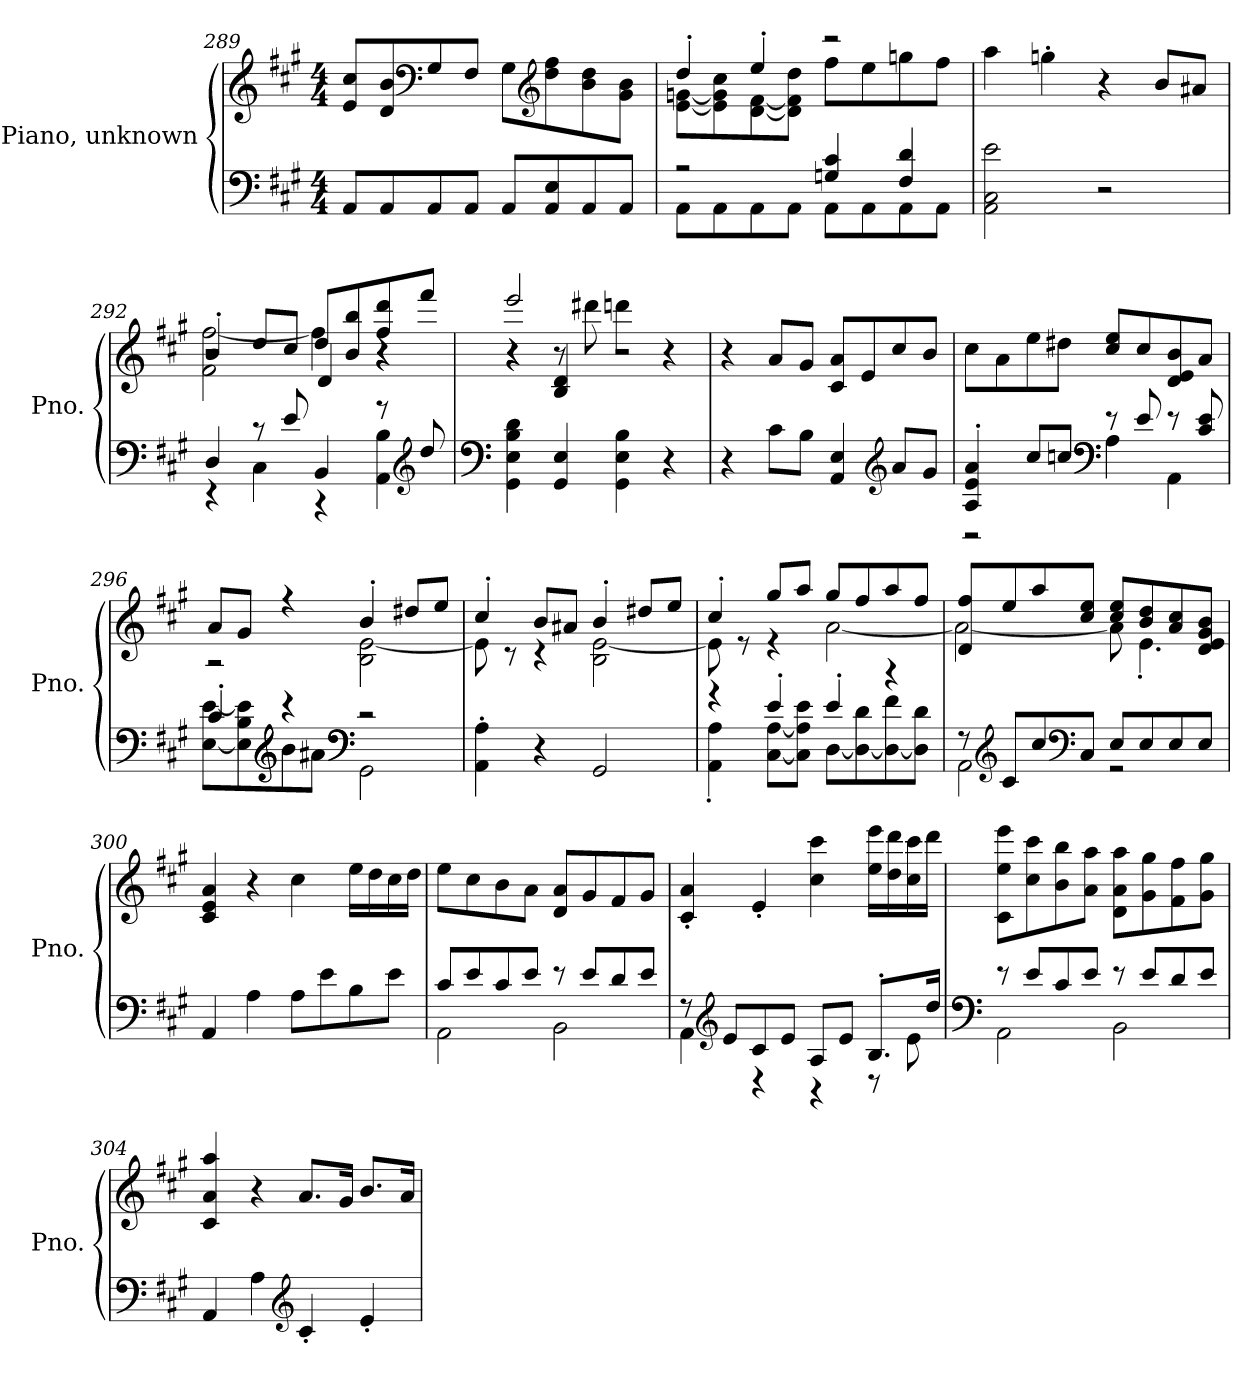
**kern	**kern
*part1	*part1
*staff2	*staff1
*I"Piano, unknown	*
*I'Pno.	*
*clefF4	*clefG2
*k[f#c#g#]	*k[f#c#g#]
*M4/4	*M4/4
=289	=289
8AA/L	8e/ 8cc#/L
8AA/	8d/ 8b/
*	*clefF4
8AA/	8G#/
8AA/J	8F#/J
8AA/L	8G#\L
*	*clefG2
8AA/ 8E/	8dd\ 8ff#\
8AA/	8b\ 8dd\
8AA/J	8g#\ 8b\J
=290	=290
*^	*^
2r	8AA\L	4dd'/	[8e\ [8gn\L
.	8AA\	.	8e\] 8g\] 8cc#\
.	8AA\	4ee'/	[8d\ [8f#\
.	8AA\J	.	8d\] 8f#\] 8dd\J
4Gn/ 4c#/	8AA\L	2r	8ff#\L
.	8AA\	.	8ee\
4F#/ 4d/	8AA\	.	8ggn\
.	8AA\J	.	8ff#\J
*v	*v	*	*
*	*v	*v
=291	=291
2AA\ 2C#\ 2e\	4aa\
.	4ggn'\
2r	4r
.	8b/L
.	8a#X/J
!!LO:LB:g=z
=292	=292
*^	*^
*	*	*	*^
4D/	4r	4b'/	2f#\ [2ff#\	2r
8r	4C#\	8dd/L	.	.
8e/	.	8cc#/J	.	.
4BB/	4r	8dd/L	4ff#\]	4d/
.	.	8b/ 8bb/	.	.
8r	4AA\ 4B\	8ff#/ 8ddd/	4r	4r
*clefG2	*	*	*	*
8dd/	.	8fff#/J	.	.
*v	*v	*	*	*
=293	=293	=293	=293
*clefF4	*	*	*
4GG#\ 4E\ 4B\ 4d\	2eee/	4r	4r
4GG#/ 4E/	.	8r	4B/ 4d/
.	.	8ddd#X\	.
4GG#\ 4E\ 4B\	2r	4dddn\	2r
4r	.	4r	.
*	*v	*v	*v
=294	=294
4r	4r
8c#\L	8a/L
8B\J	8g#/J
4AA/ 4E/	8c#/ 8a/L
.	8e/
*clefG2	*
8a/L	8cc#/
8g#/J	8b/J
=295	=295
*^	*
4A/' 4e/' 4a/'	2r	8cc#\L
.	.	8a\
8cc#/L	.	8ee\
8ccn/J	.	8dd#X\J
*clefF4	*	*
8r	4A\	8cc#/ 8ee/L
8e/	.	8cc#/
8r	4AA\	8d/ 8e/ 8b/
8c#/ 8e/	.	8a/J
!!LO:LB:g=z
=296	=296	=296
*	*	*^
4c#'/	[8E\ [8e\L	8a/L	2r
.	8E\] 8B\ 8e\]	8g#/J	.
*clefG2	*	*	*
4r	8b\	4r	.
.	8a#X\J	.	.
*clefF4	*	*	*
2r	2GG#\	4b'/	2B\ [2e\
.	.	8dd#X/L	.
.	.	8ee/J	.
*v	*v	*	*
=297	=297	=297
4AA\' 4A\'	4cc#'/	8e\]
.	.	8r
4r	8b/L	4r
.	8a#X/J	.
2GG#/	4b'/	2B\ [2e\
.	8dd#X/L	.
.	8ee/J	.
=298	=298	=298
*^	*	*
4r	4AA\' 4A\'	4cc#'/	8e\]
.	.	.	8r
4e'/	[8C#\ [8A\L	8gg#/L	4r
.	8C#\] 8A\] 8e\J	8aa/J	.
4e'/	[8D\L	8gg#/L	[2a\
.	8D\_ 8d\	8ff#/	.
4r	8D\_ 8f#\	8aa/	.
.	8D\] 8d\J	8ff#/J	.
!!LO:LB:g=z	!!
=299	=299	=299	=299
8r	2AA\	8d/ 8ff#/L	2a\_
*clefG2	*	*	*
8c#/L	.	8ee/	.
8cc#/	.	8aa/	.
*clefF4	*	*	*
8C#/J	.	8cc#/ 8ee/J	.
8E/L	2r	8cc#/ 8ee/L	8a\]
8E/	.	8b/ 8dd/	4.e'\
8E/	.	8a/ 8cc#/	.
8E/J	.	8d/ 8e/ 8g#/ 8b/J	.
*v	*v	*	*
*	*v	*v
=300	=300
4AA/	4c#/ 4e/ 4a/
4A\	4r
8A\L	4cc#\
8e\	.
8B\	16ee\LL
.	16dd\
8e\J	16cc#\
.	16dd\JJ
=301	=301
*^	*
8c#/L	2AA\	8ee\L
8e/	.	8cc#\
8c#/	.	8b\
8e/J	.	8a\J
8r	2BB\	8d/ 8a/L
8e/L	.	8g#/
8d/	.	8f#/
8e/J	.	8g#/J
!!LO:LB:g=z
=302	=302	=302
8r	4AA\	4c#/' 4a/'
*clefG2	*	*
8e/L	.	.
8c#/	4r	4e'/
8e/J	.	.
8A/L	4r	4cc#\ 4ccc#\
8e/J	.	.
8.B'/L	8r	16ee\ 16eee\LL
.	.	16dd\ 16ddd\
.	8e\	16cc#\ 16ccc#\
16dd/Jk	.	16ddd\JJ
=303	=303	=303
*clefF4	*	*
8r	2AA\	8c#\ 8ee\ 8eee\L
8e/L	.	8cc#\ 8ccc#\
8c#/	.	8b\ 8bb\
8e/J	.	8a\ 8aa\J
8r	2BB\	8d\ 8a\ 8aa\L
8e/L	.	8g#\ 8gg#\
8d/	.	8f#\ 8ff#\
8e/J	.	8g#\ 8gg#\J
*v	*v	*
=304	=304
4AA/	4c#/ 4a/ 4aa/
4A\	4r
*clefG2	*
4c#'/	8.a/L
.	16g#/Jk
4e'/	8.b/L
.	16a/Jk
=	=
*-	*-
